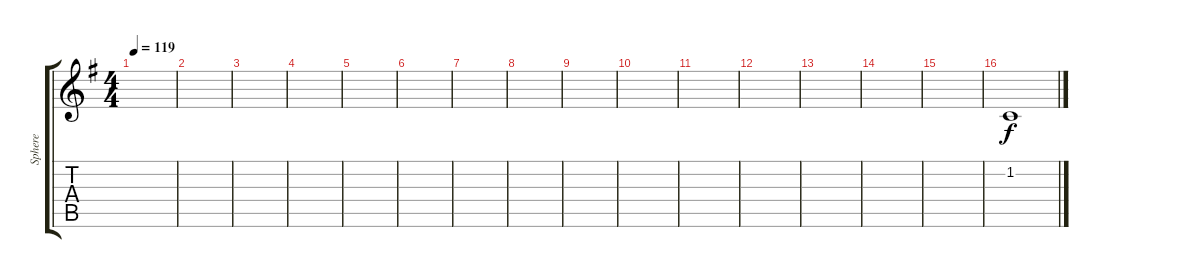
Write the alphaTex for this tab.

\track ("Sphere" "Sphere") {instrument pad2warm}
\staff {score tabs}
\tuning (E4 B3 G3 D3 A2 E2) {hide}
\ts (4 4)
\tempo 119
\clef g2
\ks g
|
|
|
|
|
|
|
|
|
|
|
|
|
|
|
1.2.1
